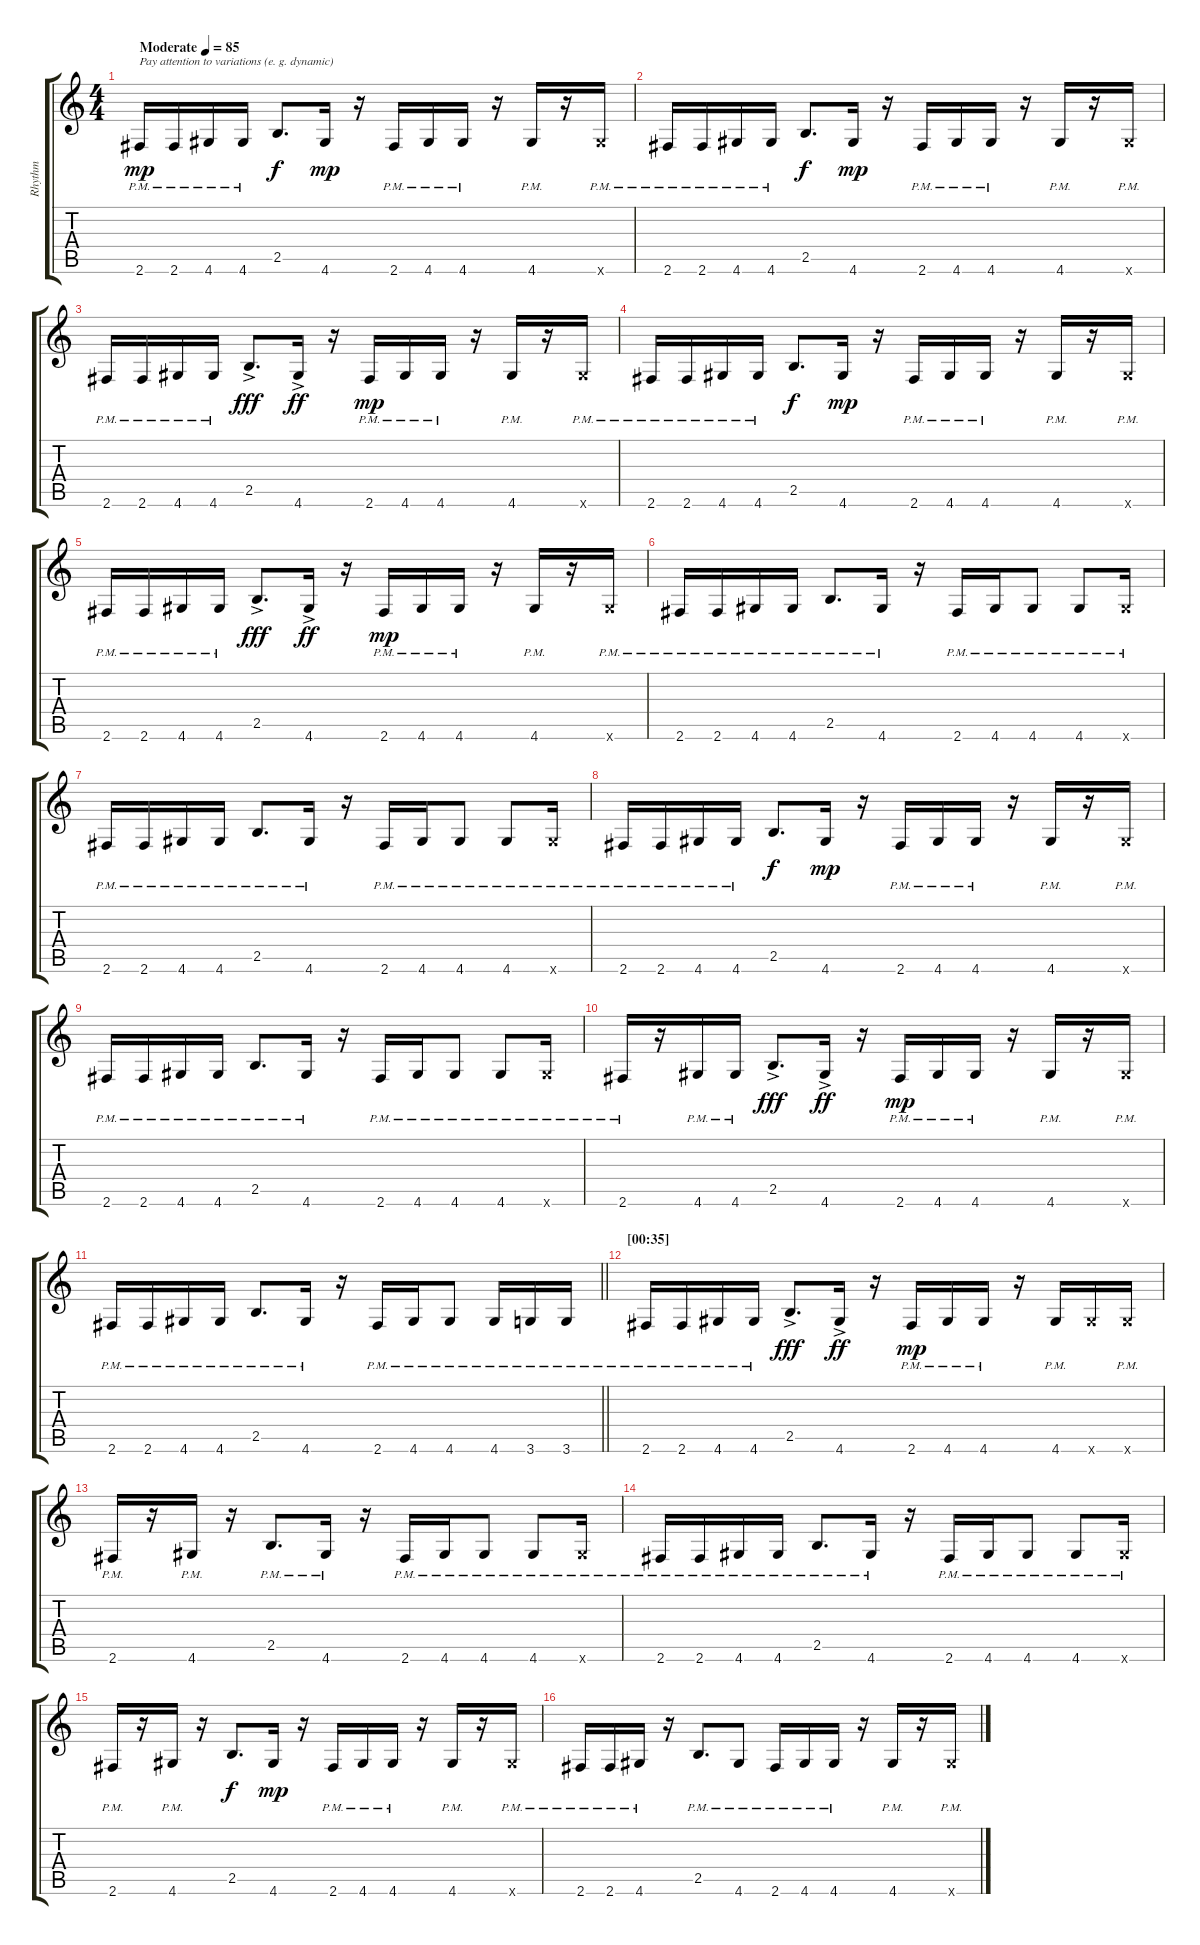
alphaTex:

\track ("Rhythm" "Rhythm") {instrument overdrivenguitar}
\staff {score tabs}
\tuning (E4 B3 G3 D3 A2 E2) {hide}
\ts (4 4)
\tempo (85 "Moderate")
\clef g2
\ks c
2.6{pm}.16{txt "Pay attention to variations (e. g. dynamic)" dy mp instrument overdrivenguitar} 2.6{pm}.16 4.6{pm}.16 4.6{pm}.16 2.5.8{d dy f} 4.6.16{dy mp} r.16 2.6{pm}.16 4.6{pm}.16 4.6{pm}.16 r.16 4.6{pm}.16 r.16 4.6{pm x}.16 |
2.6{pm}.16 2.6{pm}.16 4.6{pm}.16 4.6{pm}.16 2.5.8{d dy f} 4.6.16{dy mp} r.16 2.6{pm}.16 4.6{pm}.16 4.6{pm}.16 r.16 4.6{pm}.16 r.16 4.6{pm x}.16 |
2.6{pm}.16 2.6{pm}.16 4.6{pm}.16 4.6{pm}.16 2.5{ac}.8{d dy fff} 4.6{ac}.16{dy ff} r.16 2.6{pm}.16{dy mp} 4.6{pm}.16 4.6{pm}.16 r.16 4.6{pm}.16 r.16 4.6{pm x}.16 |
2.6{pm}.16 2.6{pm}.16 4.6{pm}.16 4.6{pm}.16 2.5.8{d dy f} 4.6.16{dy mp} r.16 2.6{pm}.16 4.6{pm}.16 4.6{pm}.16 r.16 4.6{pm}.16 r.16 4.6{pm x}.16 |
2.6{pm}.16 2.6{pm}.16 4.6{pm}.16 4.6{pm}.16 2.5{ac}.8{d dy fff} 4.6{ac}.16{dy ff} r.16 2.6{pm}.16{dy mp} 4.6{pm}.16 4.6{pm}.16 r.16 4.6{pm}.16 r.16 4.6{pm x}.16 |
2.6{pm}.16 2.6{pm}.16 4.6{pm}.16 4.6{pm}.16 2.5{pm}.8{d} 4.6{pm}.16 r.16 2.6{pm}.16 4.6{pm}.16 4.6{pm}.8 4.6{pm}.8 4.6{pm x}.16 |
2.6{pm}.16 2.6{pm}.16 4.6{pm}.16 4.6{pm}.16 2.5{pm}.8{d} 4.6{pm}.16 r.16 2.6{pm}.16 4.6{pm}.16 4.6{pm}.8 4.6{pm}.8 4.6{pm x}.16 |
2.6{pm}.16 2.6{pm}.16 4.6{pm}.16 4.6{pm}.16 2.5.8{d dy f} 4.6.16{dy mp} r.16 2.6{pm}.16 4.6{pm}.16 4.6{pm}.16 r.16 4.6{pm}.16 r.16 4.6{pm x}.16 |
2.6{pm}.16 2.6{pm}.16 4.6{pm}.16 4.6{pm}.16 2.5{pm}.8{d} 4.6{pm}.16 r.16 2.6{pm}.16 4.6{pm}.16 4.6{pm}.8 4.6{pm}.8 4.6{pm x}.16 |
2.6{pm}.16 r.16 4.6{pm}.16 4.6{pm}.16 2.5{ac}.8{d dy fff} 4.6{ac}.16{dy ff} r.16 2.6{pm}.16{dy mp} 4.6{pm}.16 4.6{pm}.16 r.16 4.6{pm}.16 r.16 4.6{pm x}.16 |
\barLineRight lightlight
2.6{pm}.16 2.6{pm}.16 4.6{pm}.16 4.6{pm}.16 2.5{pm}.8{d} 4.6{pm}.16 r.16 2.6{pm}.16 4.6{pm}.16 4.6{pm}.8 4.6{pm}.16 3.6{pm}.16 3.6{pm}.16 |
\section ("" "[00:35]")
2.6{pm}.16 2.6{pm}.16 4.6{pm}.16 4.6{pm}.16 2.5{ac}.8{d dy fff} 4.6{ac}.16{dy ff} r.16 2.6{pm}.16{dy mp} 4.6{pm}.16 4.6{pm}.16 r.16 4.6{pm}.16 4.6{x}.16 4.6{pm x}.16 |
2.6{pm}.16 r.16 4.6{pm}.16 r.16 2.5{pm}.8{d} 4.6{pm}.16 r.16 2.6{pm}.16 4.6{pm}.16 4.6{pm}.8 4.6{pm}.8 4.6{pm x}.16 |
2.6{pm}.16 2.6{pm}.16 4.6{pm}.16 4.6{pm}.16 2.5{pm}.8{d} 4.6{pm}.16 r.16 2.6{pm}.16 4.6{pm}.16 4.6{pm}.8 4.6{pm}.8 4.6{pm x}.16 |
2.6{pm}.16 r.16 4.6{pm}.16 r.16 2.5.8{d dy f} 4.6.16{dy mp} r.16 2.6{pm}.16 4.6{pm}.16 4.6{pm}.16 r.16 4.6{pm}.16 r.16 4.6{pm x}.16 |
2.6{pm}.16 2.6{pm}.16 4.6{pm}.16 r.16 2.5{pm}.8{d} 4.6{pm}.8 2.6{pm}.16 4.6{pm}.16 4.6{pm}.16 r.16 4.6{pm}.16 r.16 4.6{pm x}.16
